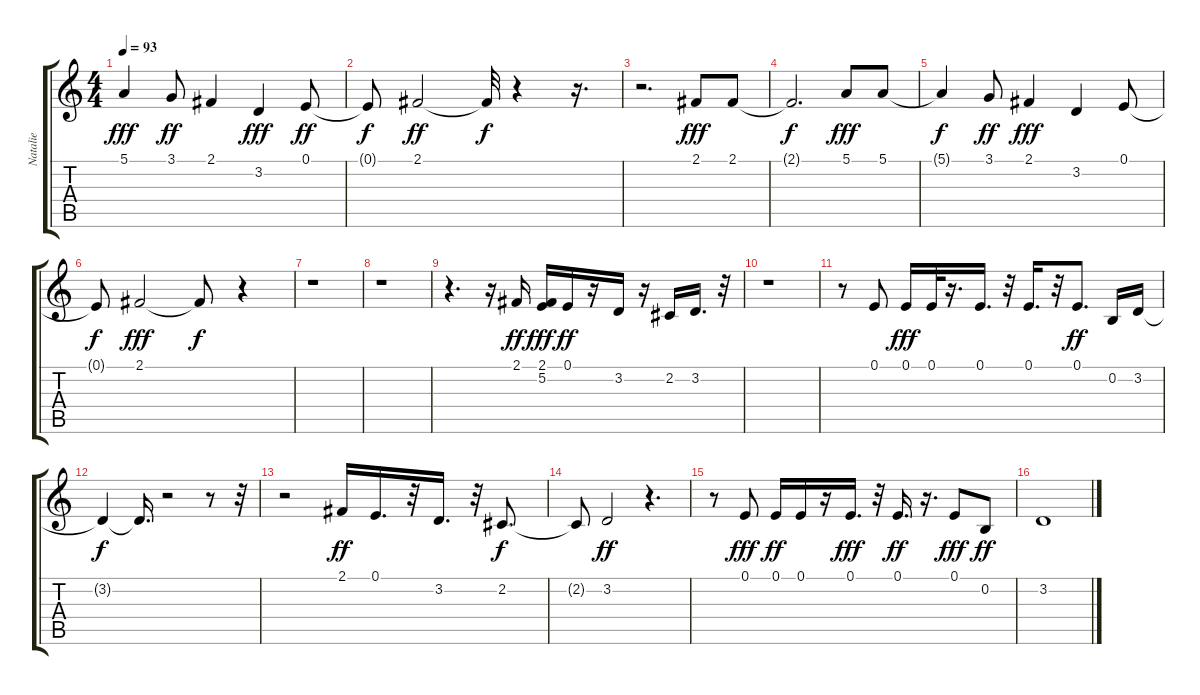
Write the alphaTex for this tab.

\track ("Natalie" "Natalie") {instrument vibraphone}
\staff {score tabs}
\tuning (E4 B3 G3 D3 A2 E2) {hide}
\ts (4 4)
\tempo 93
\clef g2
\ks c
5.1.4{dy fff} 3.1.8{dy ff} 2.1.4 3.2.4{dy fff} 0.1.8{dy ff} |
0.1{t}.8{dy f} 2.1.2{dy ff} 2.1{t}.32{dy f} r.4 r.16{d} |
r.2{d} 2.1.8{dy fff} 2.1.8 |
2.1{t}.2{d dy f} 5.1.8{dy fff} 5.1.8 |
5.1{t}.4{dy f} 3.1.8{dy ff} 2.1.4{dy fff} 3.2.4 0.1.8 |
0.1{t}.8{dy f} 2.1.2{dy fff} 2.1{t}.8{dy f} r.4 |
r.1 |
r.1 |
r.4{d} r.16 2.1.16{dy ff} (2.1 5.2).16{dy fff} 0.1.16{dy ff} r.16 3.2.16 r.16 2.2.16 3.2.16{d} r.32 |
r.1 |
r.8 0.1.8 0.1.16{dy fff} 0.1.32 r.16{d} 0.1.16{d} r.32 0.1.16{d} r.32 0.1.8{d dy ff} 0.2.16 3.2.16 |
3.2{t}.4{dy f} 3.2{t}.16{d} r.2 r.8 r.32 |
r.2 2.1.16{dy ff} 0.1.16{d} r.32 3.2.16{d} r.32 2.2.8{d dy f} |
2.2{t}.8 3.2.2{dy ff} r.4{d} |
r.8 0.1.8{dy fff} 0.1.16{dy ff} 0.1.16 r.16 0.1.16{d dy fff} r.32 0.1.16{d dy ff} r.16{d} 0.1.8{dy fff} 0.2.8{dy ff} |
3.2.1
